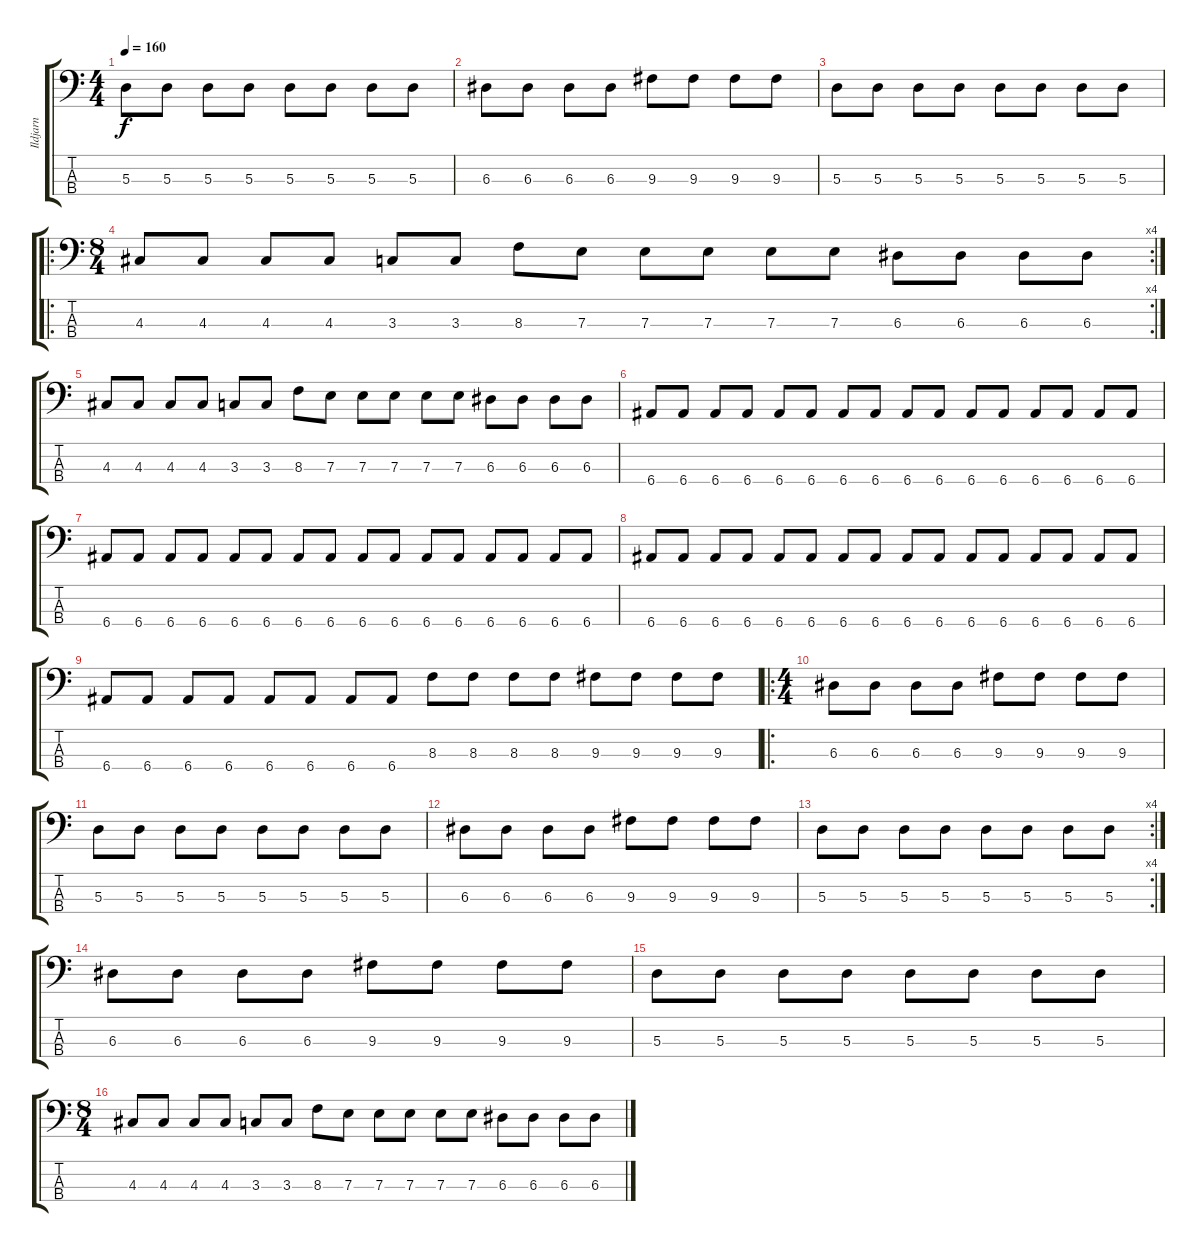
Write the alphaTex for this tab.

\track ("Ildjarn" "Ildjarn") {instrument distortionguitar}
\staff {score tabs}
\tuning (G2 D2 A1 E1) {hide}
\ts (4 4)
\tempo 160
\clef f4
\ks c
5.3.8{dy f} 5.3.8 5.3.8 5.3.8 5.3.8 5.3.8 5.3.8 5.3.8 |
6.3.8 6.3.8 6.3.8 6.3.8 9.3.8 9.3.8 9.3.8 9.3.8 |
5.3.8 5.3.8 5.3.8 5.3.8 5.3.8 5.3.8 5.3.8 5.3.8 |
\ro
\rc 4
\ts (8 4)
4.3.8 4.3.8 4.3.8 4.3.8 3.3.8 3.3.8 8.3.8 7.3.8 7.3.8 7.3.8 7.3.8 7.3.8 6.3.8 6.3.8 6.3.8 6.3.8 |
4.3.8 4.3.8 4.3.8 4.3.8 3.3.8 3.3.8 8.3.8 7.3.8 7.3.8 7.3.8 7.3.8 7.3.8 6.3.8 6.3.8 6.3.8 6.3.8 |
6.4.8{instrument slapbass1} 6.4.8 6.4.8 6.4.8 6.4.8 6.4.8 6.4.8 6.4.8 6.4.8 6.4.8 6.4.8 6.4.8 6.4.8 6.4.8 6.4.8 6.4.8 |
6.4.8{instrument slapbass1} 6.4.8 6.4.8 6.4.8 6.4.8 6.4.8 6.4.8 6.4.8 6.4.8 6.4.8 6.4.8 6.4.8 6.4.8 6.4.8 6.4.8 6.4.8 |
6.4.8{instrument slapbass1} 6.4.8 6.4.8 6.4.8 6.4.8 6.4.8 6.4.8 6.4.8 6.4.8 6.4.8 6.4.8 6.4.8 6.4.8 6.4.8 6.4.8 6.4.8 |
6.4.8 6.4.8 6.4.8 6.4.8 6.4.8 6.4.8 6.4.8 6.4.8 8.3.8 8.3.8 8.3.8 8.3.8 9.3.8 9.3.8 9.3.8 9.3.8 |
\ro
\ts (4 4)
6.3.8 6.3.8 6.3.8 6.3.8 9.3.8 9.3.8 9.3.8 9.3.8 |
5.3.8 5.3.8 5.3.8 5.3.8 5.3.8 5.3.8 5.3.8 5.3.8 |
6.3.8 6.3.8 6.3.8 6.3.8 9.3.8 9.3.8 9.3.8 9.3.8 |
\rc 4
5.3.8 5.3.8 5.3.8 5.3.8 5.3.8 5.3.8 5.3.8 5.3.8 |
6.3.8 6.3.8 6.3.8 6.3.8 9.3.8 9.3.8 9.3.8 9.3.8 |
5.3.8 5.3.8 5.3.8 5.3.8 5.3.8 5.3.8 5.3.8 5.3.8 |
\ts (8 4)
4.3.8 4.3.8 4.3.8 4.3.8 3.3.8 3.3.8 8.3.8 7.3.8 7.3.8 7.3.8 7.3.8 7.3.8 6.3.8 6.3.8 6.3.8 6.3.8
